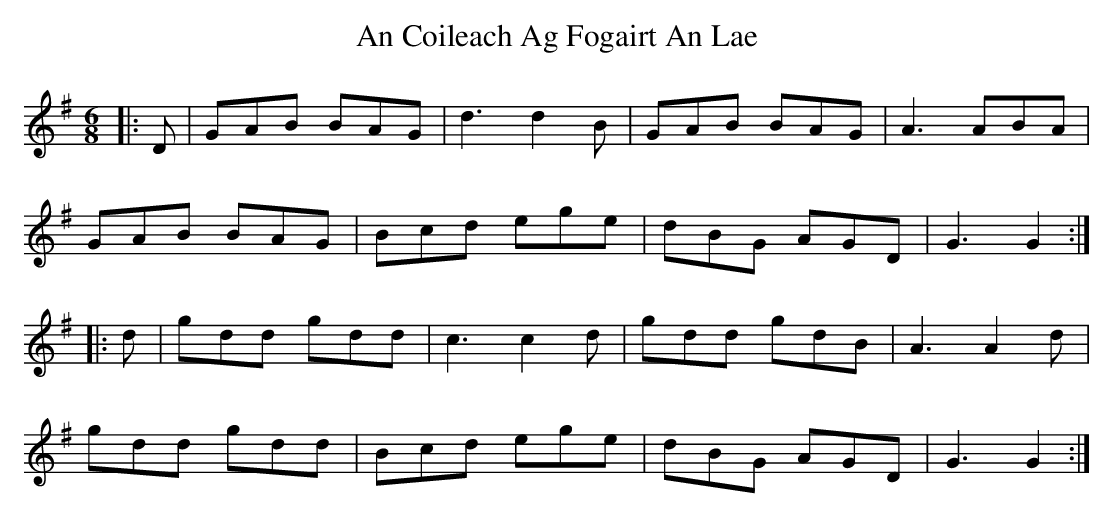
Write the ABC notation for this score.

X:1
T: An Coileach Ag Fogairt An Lae
M: 6/8
L: 1/8
K: Gmaj
|:D|GAB BAG|d3 d2B|GAB BAG|A3 ABA|
GAB BAG|Bcd ege|dBG AGD| G3 G2 :|
|:d | gdd gdd|c3 c2d|gdd gdB|A3 A2d|
gdd gdd|Bcd ege|dBG AGD| G3 G2 :|
